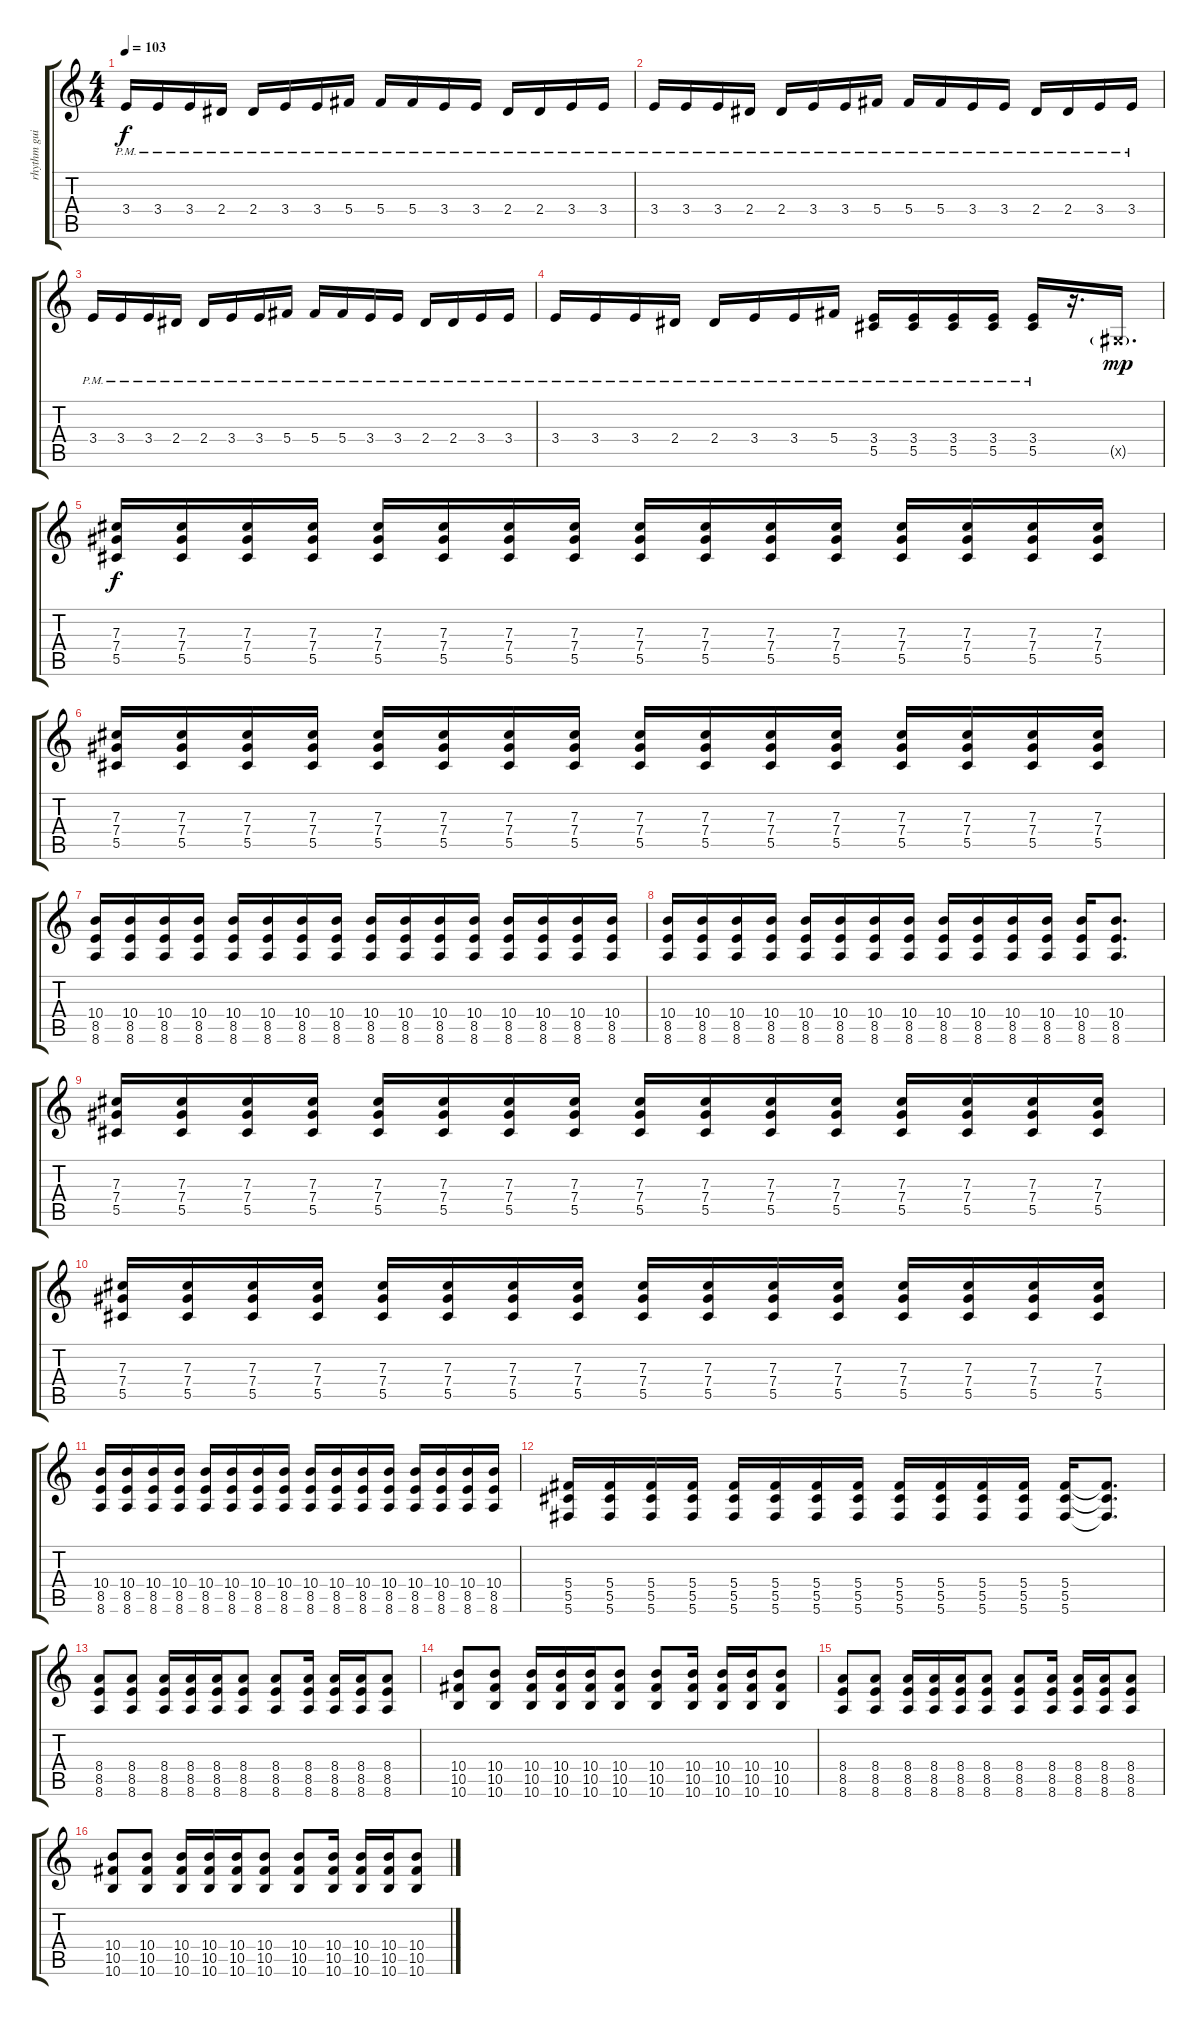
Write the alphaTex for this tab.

\track ("rhythm guitar" "rhythm gui") {instrument distortionguitar}
\staff {score tabs}
\tuning (Eb4 Bb3 Gb3 Db3 Ab2 Db2) {hide}
\ts (4 4)
\tempo 103
\clef g2
\ks c
3.4{pm}.16{dy f} 3.4{pm}.16 3.4{pm}.16 2.4{pm}.16 2.4{pm}.16 3.4{pm}.16 3.4{pm}.16 5.4{pm}.16 5.4{pm}.16 5.4{pm}.16 3.4{pm}.16 3.4{pm}.16 2.4{pm}.16 2.4{pm}.16 3.4{pm}.16 3.4{pm}.16 |
3.4{pm}.16 3.4{pm}.16 3.4{pm}.16 2.4{pm}.16 2.4{pm}.16 3.4{pm}.16 3.4{pm}.16 5.4{pm}.16 5.4{pm}.16 5.4{pm}.16 3.4{pm}.16 3.4{pm}.16 2.4{pm}.16 2.4{pm}.16 3.4{pm}.16 3.4{pm}.16 |
3.4{pm}.16 3.4{pm}.16 3.4{pm}.16 2.4{pm}.16 2.4{pm}.16 3.4{pm}.16 3.4{pm}.16 5.4{pm}.16 5.4{pm}.16 5.4{pm}.16 3.4{pm}.16 3.4{pm}.16 2.4{pm}.16 2.4{pm}.16 3.4{pm}.16 3.4{pm}.16 |
3.4{pm}.16 3.4{pm}.16 3.4{pm}.16 2.4{pm}.16 2.4{pm}.16 3.4{pm}.16 3.4{pm}.16 5.4{pm}.16 (3.4{pm} 5.5).16 (3.4{pm} 5.5).16 (3.4{pm} 5.5).16 (3.4{pm} 5.5).16 (3.4{pm} 5.5).16 r.16{d} 0.5{g x}.16{d dy mp} |
(7.3 7.4 5.5).16{dy f} (7.3 7.4 5.5).16 (7.3 7.4 5.5).16 (7.3 7.4 5.5).16 (7.3 7.4 5.5).16 (7.3 7.4 5.5).16 (7.3 7.4 5.5).16 (7.3 7.4 5.5).16 (7.3 7.4 5.5).16 (7.3 7.4 5.5).16 (7.3 7.4 5.5).16 (7.3 7.4 5.5).16 (7.3 7.4 5.5).16 (7.3 7.4 5.5).16 (7.3 7.4 5.5).16 (7.3 7.4 5.5).16 |
(7.3 7.4 5.5).16 (7.3 7.4 5.5).16 (7.3 7.4 5.5).16 (7.3 7.4 5.5).16 (7.3 7.4 5.5).16 (7.3 7.4 5.5).16 (7.3 7.4 5.5).16 (7.3 7.4 5.5).16 (7.3 7.4 5.5).16 (7.3 7.4 5.5).16 (7.3 7.4 5.5).16 (7.3 7.4 5.5).16 (7.3 7.4 5.5).16 (7.3 7.4 5.5).16 (7.3 7.4 5.5).16 (7.3 7.4 5.5).16 |
(10.4 8.5 8.6).16 (10.4 8.5 8.6).16 (10.4 8.5 8.6).16 (10.4 8.5 8.6).16 (10.4 8.5 8.6).16 (10.4 8.5 8.6).16 (10.4 8.5 8.6).16 (10.4 8.5 8.6).16 (10.4 8.5 8.6).16 (10.4 8.5 8.6).16 (10.4 8.5 8.6).16 (10.4 8.5 8.6).16 (10.4 8.5 8.6).16 (10.4 8.5 8.6).16 (10.4 8.5 8.6).16 (10.4 8.5 8.6).16 |
(10.4 8.5 8.6).16 (10.4 8.5 8.6).16 (10.4 8.5 8.6).16 (10.4 8.5 8.6).16 (10.4 8.5 8.6).16 (10.4 8.5 8.6).16 (10.4 8.5 8.6).16 (10.4 8.5 8.6).16 (10.4 8.5 8.6).16 (10.4 8.5 8.6).16 (10.4 8.5 8.6).16 (10.4 8.5 8.6).16 (10.4 8.5 8.6).16 (10.4 8.5 8.6).8{d} |
(7.3 7.4 5.5).16 (7.3 7.4 5.5).16 (7.3 7.4 5.5).16 (7.3 7.4 5.5).16 (7.3 7.4 5.5).16 (7.3 7.4 5.5).16 (7.3 7.4 5.5).16 (7.3 7.4 5.5).16 (7.3 7.4 5.5).16 (7.3 7.4 5.5).16 (7.3 7.4 5.5).16 (7.3 7.4 5.5).16 (7.3 7.4 5.5).16 (7.3 7.4 5.5).16 (7.3 7.4 5.5).16 (7.3 7.4 5.5).16 |
(7.3 7.4 5.5).16 (7.3 7.4 5.5).16 (7.3 7.4 5.5).16 (7.3 7.4 5.5).16 (7.3 7.4 5.5).16 (7.3 7.4 5.5).16 (7.3 7.4 5.5).16 (7.3 7.4 5.5).16 (7.3 7.4 5.5).16 (7.3 7.4 5.5).16 (7.3 7.4 5.5).16 (7.3 7.4 5.5).16 (7.3 7.4 5.5).16 (7.3 7.4 5.5).16 (7.3 7.4 5.5).16 (7.3 7.4 5.5).16 |
(10.4 8.5 8.6).16 (10.4 8.5 8.6).16 (10.4 8.5 8.6).16 (10.4 8.5 8.6).16 (10.4 8.5 8.6).16 (10.4 8.5 8.6).16 (10.4 8.5 8.6).16 (10.4 8.5 8.6).16 (10.4 8.5 8.6).16 (10.4 8.5 8.6).16 (10.4 8.5 8.6).16 (10.4 8.5 8.6).16 (10.4 8.5 8.6).16 (10.4 8.5 8.6).16 (10.4 8.5 8.6).16 (10.4 8.5 8.6).16 |
(5.4 5.5 5.6).16 (5.4 5.5 5.6).16 (5.4 5.5 5.6).16 (5.4 5.5 5.6).16 (5.4 5.5 5.6).16 (5.4 5.5 5.6).16 (5.4 5.5 5.6).16 (5.4 5.5 5.6).16 (5.4 5.5 5.6).16 (5.4 5.5 5.6).16 (5.4 5.5 5.6).16 (5.4 5.5 5.6).16 (5.4 5.5 5.6).16 (5.4{t} 5.5{t} 5.6{t}).8{d} |
(8.4 8.5 8.6).8 (8.4 8.5 8.6).8 (8.4 8.5 8.6).16 (8.4 8.5 8.6).16 (8.4 8.5 8.6).16 (8.4 8.5 8.6).8 (8.4 8.5 8.6).8 (8.4 8.5 8.6).16 (8.4 8.5 8.6).16 (8.4 8.5 8.6).16 (8.4 8.5 8.6).8 |
(10.4 10.5 10.6).8 (10.4 10.5 10.6).8 (10.4 10.5 10.6).16 (10.4 10.5 10.6).16 (10.4 10.5 10.6).16 (10.4 10.5 10.6).8 (10.4 10.5 10.6).8 (10.4 10.5 10.6).16 (10.4 10.5 10.6).16 (10.4 10.5 10.6).16 (10.4 10.5 10.6).8 |
(8.4 8.5 8.6).8 (8.4 8.5 8.6).8 (8.4 8.5 8.6).16 (8.4 8.5 8.6).16 (8.4 8.5 8.6).16 (8.4 8.5 8.6).8 (8.4 8.5 8.6).8 (8.4 8.5 8.6).16 (8.4 8.5 8.6).16 (8.4 8.5 8.6).16 (8.4 8.5 8.6).8 |
(10.4 10.5 10.6).8 (10.4 10.5 10.6).8 (10.4 10.5 10.6).16 (10.4 10.5 10.6).16 (10.4 10.5 10.6).16 (10.4 10.5 10.6).8 (10.4 10.5 10.6).8 (10.4 10.5 10.6).16 (10.4 10.5 10.6).16 (10.4 10.5 10.6).16 (10.4 10.5 10.6).8
